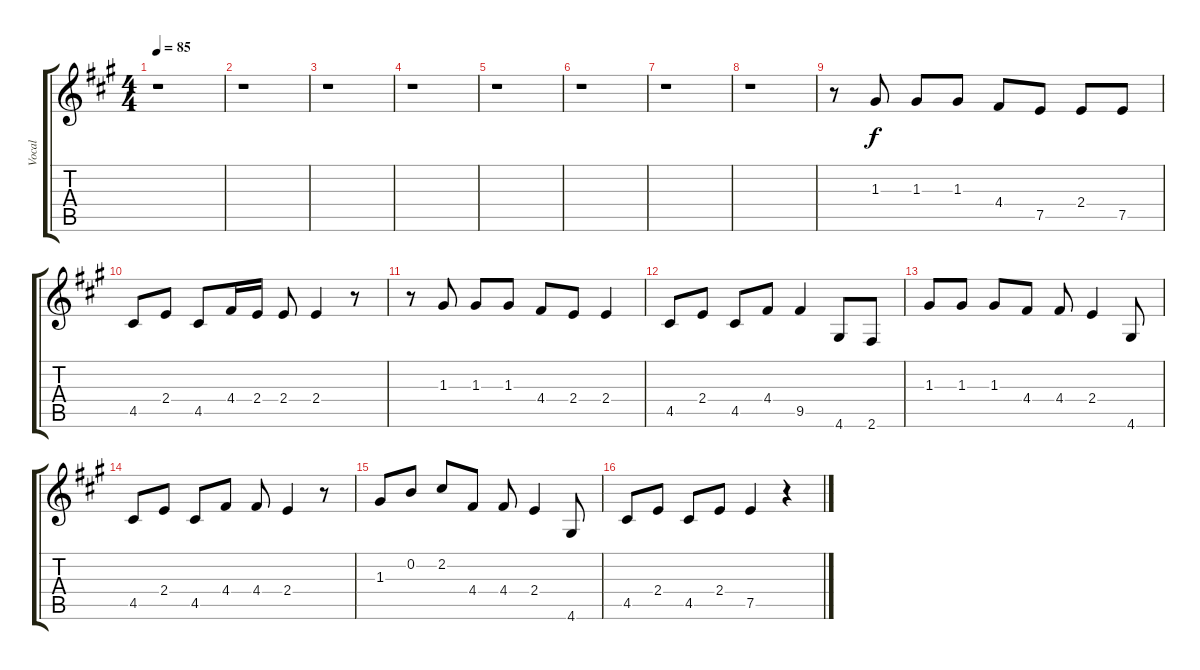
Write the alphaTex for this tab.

\track ("Vocal" "Vocal") {instrument acousticguitarnylon}
\staff {score tabs}
\tuning (E4 B3 G3 D3 A2 E2) {hide}
\ts (4 4)
\tempo 85
\clef g2
\ks a
r.1{dy f instrument acousticguitarnylon} |
r.1 |
r.1 |
r.1 |
r.1 |
r.1 |
r.1 |
r.1 |
r.8 1.3.8 1.3.8 1.3.8 4.4.8 7.5.8 2.4.8 7.5.8 |
4.5.8 2.4.8 4.5.8 4.4.16 2.4.16 2.4.8 2.4.4 r.8 |
r.8 1.3.8 1.3.8 1.3.8 4.4.8 2.4.8 2.4.4 |
4.5.8 2.4.8 4.5.8 4.4.8 9.5.4 4.6.8 2.6.8 |
1.3.8 1.3.8 1.3.8 4.4.8 4.4.8 2.4.4 4.6.8 |
4.5.8 2.4.8 4.5.8 4.4.8 4.4.8 2.4.4 r.8 |
1.3.8 0.2.8 2.2.8 4.4.8 4.4.8 2.4.4 4.6.8 |
4.5.8 2.4.8 4.5.8 2.4.8 7.5.4 r.4
